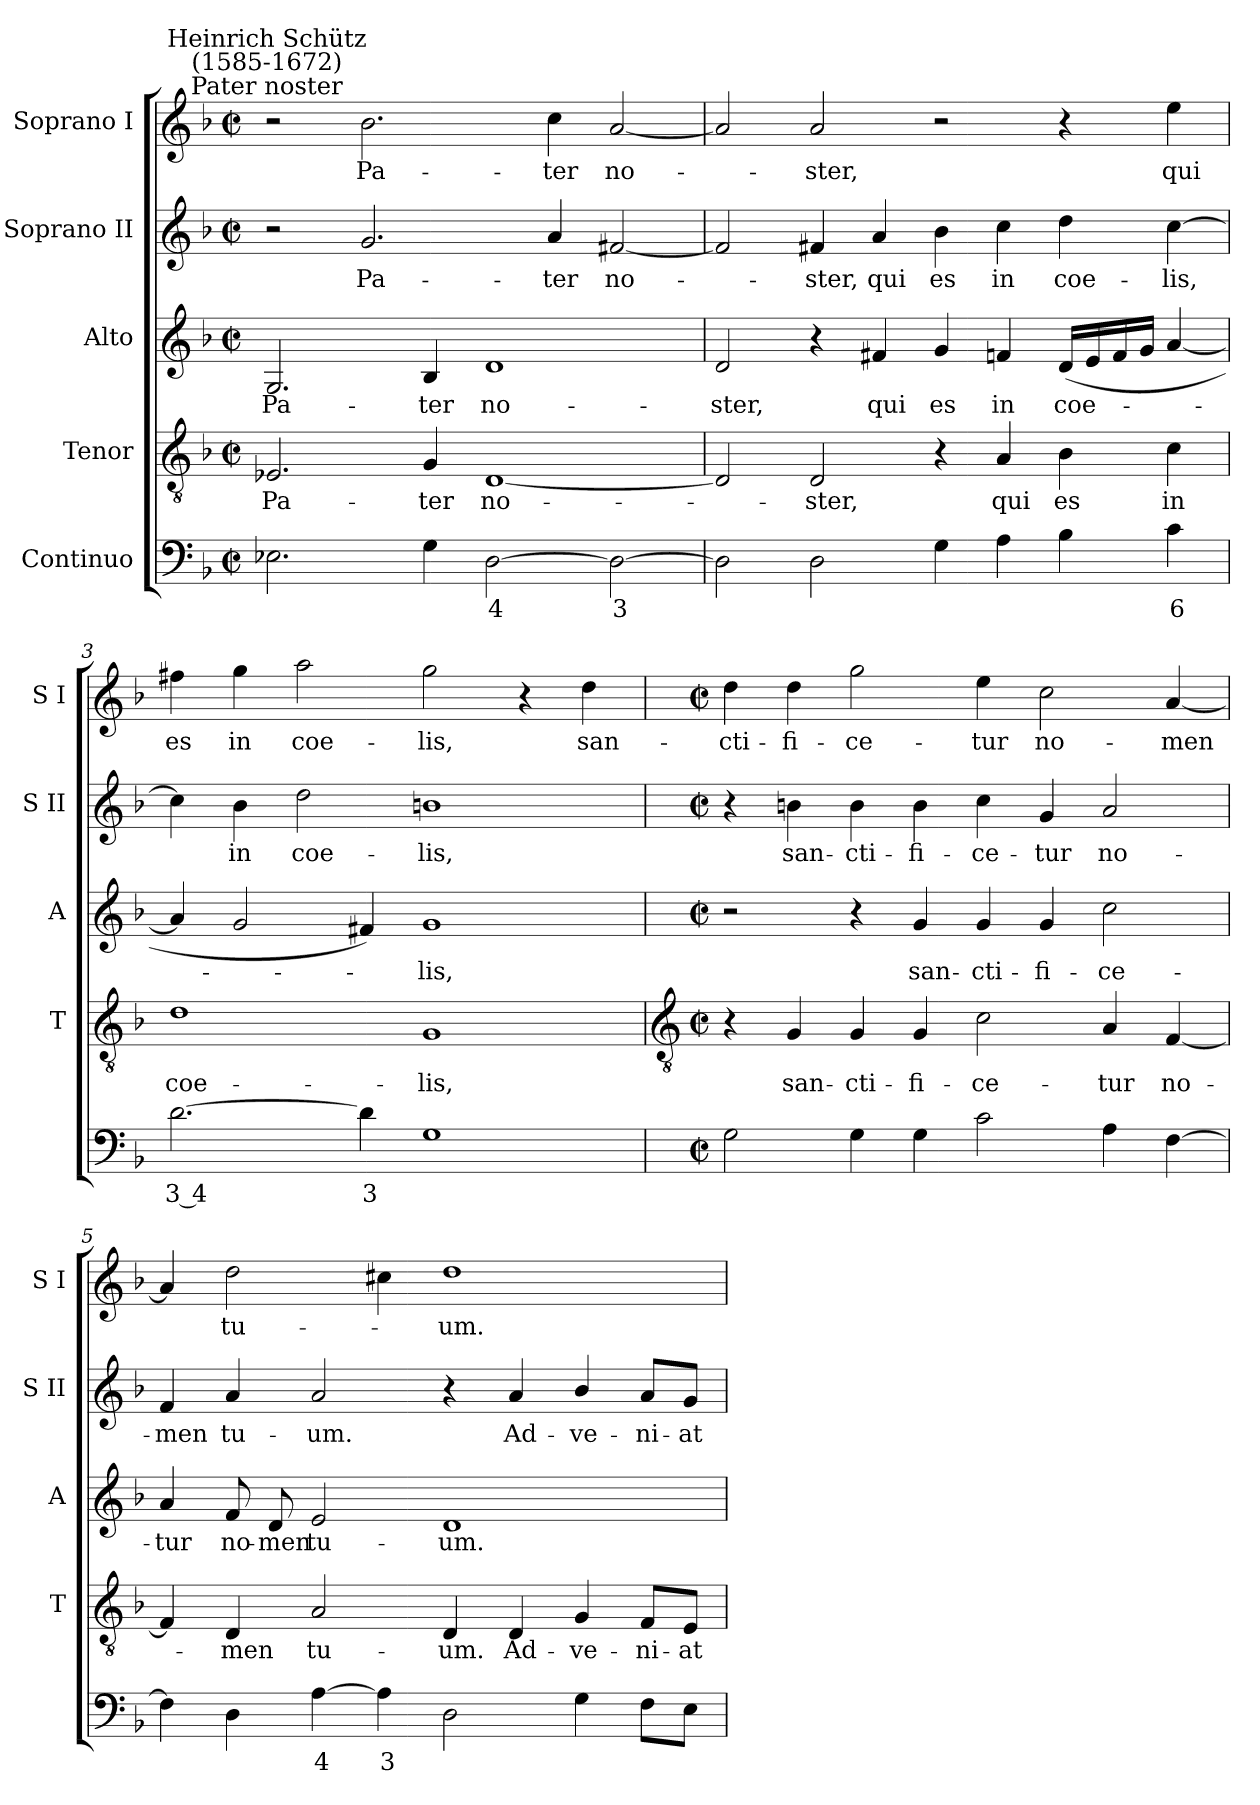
**kern	**text	**kern	**text	**kern	**text	**kern	**text	**kern	**text
*part5	*part5	*part4	*part4	*part3	*part3	*part2	*part2	*part1	*part1
*staff5	*staff5	*staff4	*staff4	*staff3	*staff3	*staff2	*staff2	*staff1	*staff1
*I"Continuo	*	*I"Tenor	*	*I"Alto	*	*I"Soprano II	*	*I"Soprano I	*
*	*	*I'T	*	*I'A	*	*I'S II	*	*I'S I	*
*clefF4	*	*clefGv2	*	*clefG2	*	*clefG2	*	*clefG2	*
*k[b-]	*	*k[b-]	*	*k[b-]	*	*k[b-]	*	*k[b-]	*
*F:	*	*F:	*	*F:	*	*F:	*	*F:	*
*M4/2	*	*M4/2	*	*M4/2	*	*M4/2	*	*M4/2	*
*met(c|)	*	*met(c|)	*	*met(c|)	*	*met(c|)	*	*met(c|)	*
=1	=1	=1	=1	=1	=1	=1	=1	=1	=1
!	!	!	!	!	!	!	!	!LO:TX:a:cj:t=Pater noster	!
!	!	!	!	!	!	!	!	!LO:TX:a:cj:t=Heinrich Schütz\n(1585-1672)	!
!	!	!	!LO:LY:b	!	!LO:LY:b	!	!	!	!
2.E-X	.	2.E-X	Pa-	2.G	Pa-	2r	.	2r	.
!	!	!	!	!	!	!	!LO:LY:b	!	!LO:LY:b
.	.	.	.	.	.	2.g	Pa-	2.b-	Pa-
!	!	!	!LO:LY:b	!	!LO:LY:b	!	!	!	!
4G	.	4G	-ter	4B-	-ter	.	.	.	.
!	!LO:LY:b	!	!LO:LY:b	!	!LO:LY:b	!	!	!	!
[2D	4	[1D	no-	1d	no-	.	.	.	.
!	!	!	!	!	!	!	!LO:LY:b	!	!LO:LY:b
.	.	.	.	.	.	4a	-ter	4cc	-ter
!	!LO:LY:b	!	!	!	!	!	!LO:LY:b	!	!LO:LY:b
2D_	3	.	.	.	.	[2f#X	no-	[2a	no-
=2	=2	=2	=2	=2	=2	=2	=2	=2	=2
!	!	!	!	!	!LO:LY:b	!	!	!	!
2D]	.	2D]	.	2d	-ster,	2f#]	.	2a]	.
!	!	!	!LO:LY:b	!	!	!	!LO:LY:b	!	!LO:LY:b
2D	.	2D	ster,	4r	.	4f#	ster,	2a	ster,
!	!	!	!	!	!LO:LY:b	!	!LO:LY:b	!	!
.	.	.	.	4f#X	qui	4a	qui	.	.
!	!	!	!	!	!LO:LY:b	!	!LO:LY:b	!	!
4G	.	4r	.	4g	es	4b-	es	2r	.
!	!	!	!LO:LY:b	!	!LO:LY:b	!	!LO:LY:b	!	!
4A	.	4A	qui	4fn	in	4cc	in	.	.
!	!	!	!LO:LY:b	!	!LO:LY:b	!	!LO:LY:b	!	!
4B-	.	4B-	es	(<16dLL	coe-	4dd	coe-	4r	.
.	.	.	.	16e	.	.	.	.	.
.	.	.	.	16f	.	.	.	.	.
.	.	.	.	16gJJ	.	.	.	.	.
!	!LO:LY:b	!	!LO:LY:b	!	!	!	!LO:LY:b	!	!LO:LY:b
4c	6	4c	in	[4a	.	[4cc	-lis,	4ee	qui
=3	=3	=3	=3	=3	=3	=3	=3	=3	=3
!	!LO:LY:b	!	!LO:LY:b	!	!	!	!	!	!LO:LY:b
[2.d	3 4	1d	coe-	4a]	.	4cc]	.	4ff#X	es
!	!	!	!	!	!	!	!LO:LY:b	!	!LO:LY:b
.	.	.	.	2g	.	4b-	in	4gg	in
!	!	!	!	!	!	!	!LO:LY:b	!	!LO:LY:b
.	.	.	.	.	.	2dd	coe-	2aa	coe-
!	!LO:LY:b	!	!	!	!	!	!	!	!
4d]	3	.	.	4f#X)	.	.	.	.	.
!	!	!	!LO:LY:b	!	!LO:LY:b	!	!LO:LY:b	!	!LO:LY:b
1G	.	1G	-lis,	1g	lis,	1bn	-lis,	2gg	-lis,
.	.	.	.	.	.	.	.	4r	.
!	!	!	!	!	!	!	!	!	!LO:LY:b
.	.	.	.	.	.	.	.	4dd	san-
!!LO:LB:g=z
=4	=4	=4	=4	=4	=4	=4	=4	=4	=4
*	*	*clefGv2	*	*	*	*	*	*	*
*M4/2	*	*M4/2	*	*M4/2	*	*M4/2	*	*M4/2	*
*met(c|)	*	*met(c|)	*	*met(c|)	*	*met(c|)	*	*met(c|)	*
!	!	!	!	!	!	!	!	!	!LO:LY:b
2G	.	4r	.	2r	.	4r	.	4dd	-cti-
!	!	!	!LO:LY:b	!	!	!	!LO:LY:b	!	!LO:LY:b
.	.	4G	san-	.	.	4bn	san-	4dd	-fi-
!	!	!	!LO:LY:b	!	!	!	!LO:LY:b	!	!LO:LY:b
4G	.	4G	-cti-	4r	.	4b	-cti-	2gg	-ce-
!	!	!	!LO:LY:b	!	!LO:LY:b	!	!LO:LY:b	!	!
4G	.	4G	-fi-	4g	san-	4b	-fi-	.	.
!	!	!	!LO:LY:b	!	!LO:LY:b	!	!LO:LY:b	!	!LO:LY:b
2c	.	2c	-ce-	4g	-cti-	4cc	-ce-	4ee	-tur
!	!	!	!	!	!LO:LY:b	!	!LO:LY:b	!	!LO:LY:b
.	.	.	.	4g	-fi-	4g	-tur	2cc	no-
!	!	!	!LO:LY:b	!	!LO:LY:b	!	!LO:LY:b	!	!
4A	.	4A	-tur	2cc	-ce-	2a	no-	.	.
!	!	!	!LO:LY:b	!	!	!	!	!	!LO:LY:b
[4F	.	[4F	no-	.	.	.	.	[4a	-men
=5	=5	=5	=5	=5	=5	=5	=5	=5	=5
!	!	!	!	!	!LO:LY:b	!	!LO:LY:b	!	!
4F]	.	4F]	.	4a	-tur	4f	-men	4a]	.
!	!	!	!LO:LY:b	!	!LO:LY:b	!	!LO:LY:b	!	!LO:LY:b
4D	.	4D	men	8f	no-	4a	tu-	2dd	tu-
!	!	!	!	!	!LO:LY:b	!	!	!	!
.	.	.	.	8d	-men	.	.	.	.
!	!LO:LY:b	!	!LO:LY:b	!	!LO:LY:b	!	!LO:LY:b	!	!
[4A	4	2A	tu-	2e	tu-	2a	-um.	.	.
!	!LO:LY:b	!	!	!	!	!	!	!	!
4A]	3	.	.	.	.	.	.	4cc#X	.
!	!	!	!LO:LY:b	!	!LO:LY:b	!	!	!	!LO:LY:b
2D	.	4D	-um.	1d	-um.	4r	.	1dd	-um.
!	!	!	!LO:LY:b	!	!	!	!LO:LY:b	!	!
.	.	4D	Ad-	.	.	4a	Ad-	.	.
!	!	!	!LO:LY:b	!	!	!	!LO:LY:b	!	!
4G	.	4G	-ve-	.	.	4b-/	-ve-	.	.
!	!	!	!LO:LY:b	!	!	!	!LO:LY:b	!	!
8FL	.	8F/L	-ni-	.	.	8a/L	-ni-	.	.
!	!	!	!LO:LY:b	!	!	!	!LO:LY:b	!	!
8EJ	.	8E/J	-at	.	.	8g/J	-at	.	.
=	=	=	=	=	=	=	=	=	=
*-	*-	*-	*-	*-	*-	*-	*-	*-	*-
